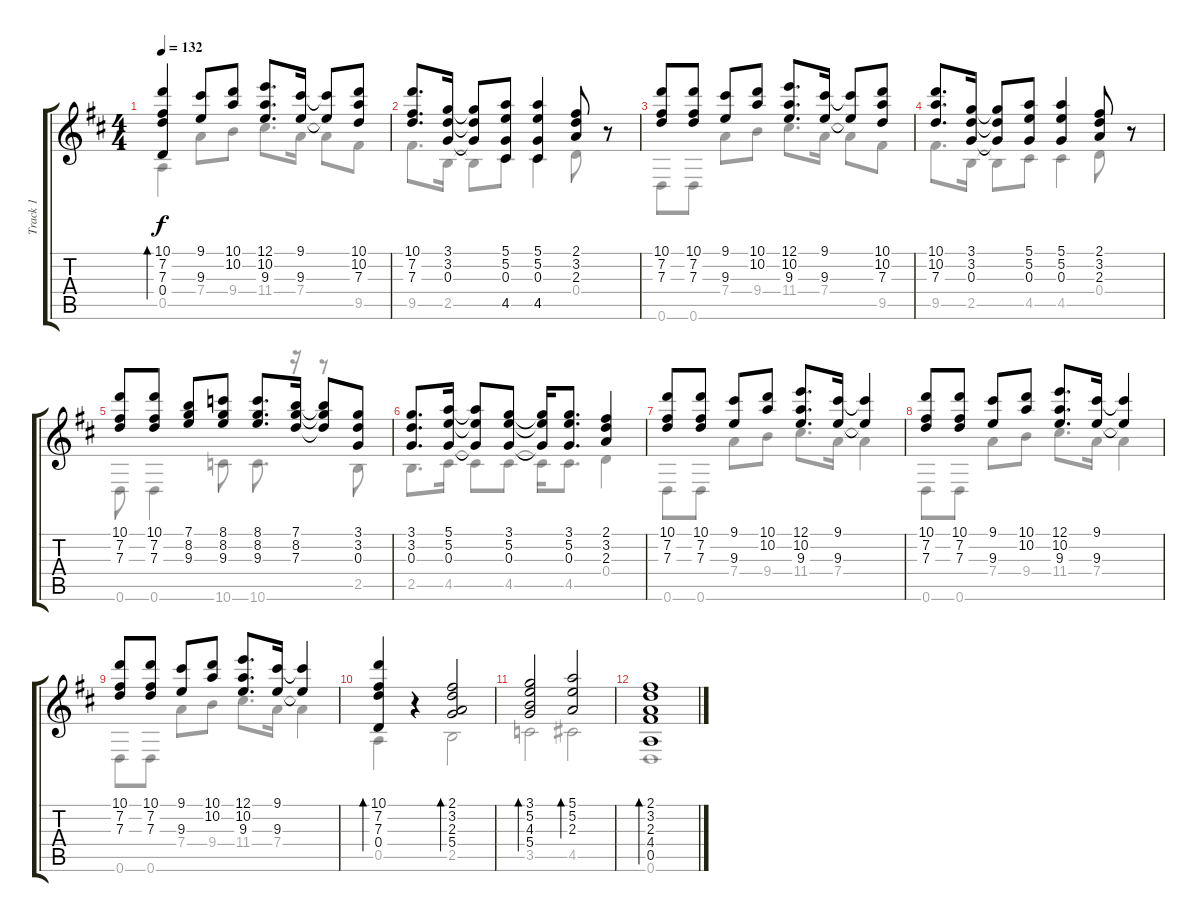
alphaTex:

\track ("Track 1" "Track 1") {instrument acousticguitarnylon}
\staff {score tabs}
\tuning (E4 B3 G3 D3 A2 D2) {hide}
\voice
\ts (4 4)
\tempo 132
\clef g2
\ks d
(10.1 7.2 7.3 0.4).4{bd 30 dy f} (9.1 9.3).8 (10.1 10.2).8 (12.1 10.2 9.3).8{d} (9.1 9.3).16 (9.1{t} 9.3{t}).8 (10.1 10.2 7.3).8 |
(10.1 7.2 7.3).8{d} (3.1 3.2 0.3).16 (3.1{t} 3.2{t} 0.3{t}).8 (5.1 5.2 0.3 4.5).8 (5.1 5.2 0.3 4.5).4 (2.1 3.2 2.3).8 r.8 |
(10.1 7.2 7.3).8 (10.1 7.2 7.3).8 (9.1 9.3).8 (10.1 10.2).8 (12.1 10.2 9.3).8{d} (9.1 9.3).16 (9.1{t} 9.3{t}).8 (10.1 10.2 7.3).8 |
(10.1 10.2 7.3).8{d} (3.1 3.2 0.3).16 (3.1{t} 3.2{t} 0.3{t}).8 (5.1 5.2 0.3).8 (5.1 5.2 0.3).4 (2.1 3.2 2.3).8 r.8 |
(10.1 7.2 7.3).8 (10.1 7.2 7.3).8 (7.1 8.2 9.3).8 (8.1 8.2 9.3).8 (8.1 8.2 9.3).8{d} (7.1 8.2 7.3).16 (7.1{t} 8.2{t} 7.3{t}).8 (3.1 3.2 0.3).8 |
(3.1 3.2 0.3).8{d} (5.1 5.2 0.3).16 (5.1{t} 5.2{t} 0.3{t}).8 (3.1 5.2 0.3).8 (3.1{t} 5.2{t} 0.3{t}).16 (3.1 5.2 0.3).8{d} (2.1 3.2 2.3).4 |
(10.1 7.2 7.3).8 (10.1 7.2 7.3).8 (9.1 9.3).8 (10.1 10.2).8 (12.1 10.2 9.3).8{d} (9.1 9.3).16 (9.1{t} 9.3{t}).4 |
(10.1 7.2 7.3).8 (10.1 7.2 7.3).8 (9.1 9.3).8 (10.1 10.2).8 (12.1 10.2 9.3).8{d} (9.1 9.3).16 (9.1{t} 9.3{t}).4 |
(10.1 7.2 7.3).8 (10.1 7.2 7.3).8 (9.1 9.3).8 (10.1 10.2).8 (12.1 10.2 9.3).8{d} (9.1 9.3).16 (9.1{t} 9.3{t}).4 |
(10.1 7.2 7.3 0.4).4{bd 30} r.4 (2.1 3.2 2.3 5.4).2{bd 480} |
(3.1 5.2 4.3 5.4).2{bd 480} (5.1 5.2 2.3).2{bd 480} |
(2.1 3.2 2.3 4.4 0.5).1{bd 480}
\voice
\clef g2
\ottava regular
\simile none
\ks d
0.5.4{dy f} 7.4.8 9.4.8 11.4.8{d} 7.4.16 7.4{t}.8 9.5.8 |
9.5.8{d} 2.5.16 2.5{t}.8 4.5.8 4.5.4 0.4.8 r.8 |
0.6.8 0.6.8 7.4.8 9.4.8 11.4.8{d} 7.4.16 7.4{t}.8 9.5.8 |
9.5.8{d} 2.5.16 2.5{t}.8 4.5.8 4.5.4 0.4.8 r.8 |
0.6.8 0.6.4 10.6.8 10.6.8{d} r.16 r.8 2.5.8 |
2.5.8{d} 4.5.16 4.5{t}.8 4.5.8 4.5{t}.16 4.5.8{d} 0.4.4 |
0.6.8 0.6.8 7.4.8 9.4.8 11.4.8{d} 7.4.16 7.4{t}.4 |
0.6.8 0.6.8 7.4.8 9.4.8 11.4.8{d} 7.4.16 7.4{t}.4 |
0.6.8 0.6.8 7.4.8 9.4.8 11.4.8{d} 7.4.16 7.4{t}.4 |
0.5.4 r.4 2.5.2 |
3.5.2 4.5.2 |
0.6.1
